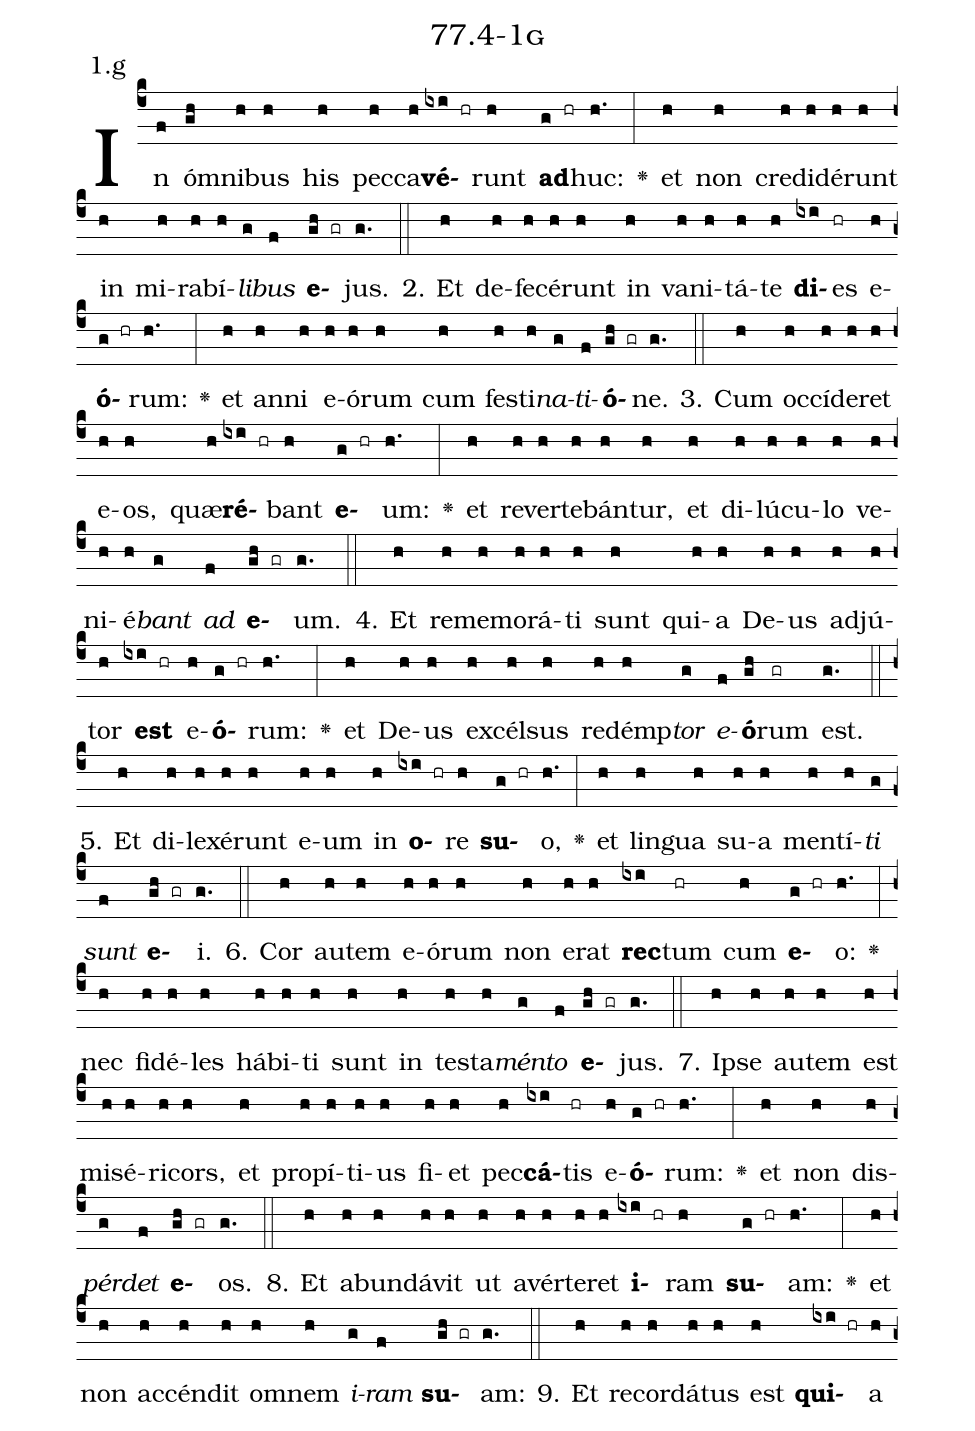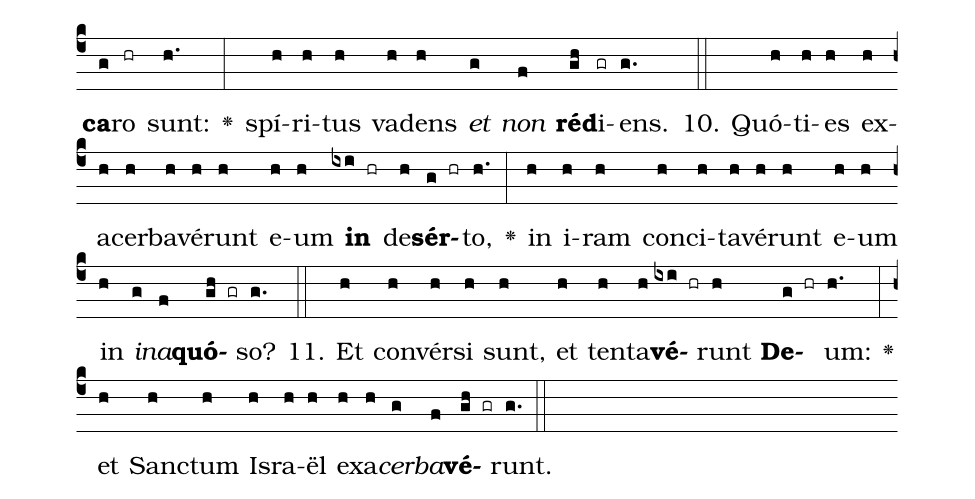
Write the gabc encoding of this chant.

name: 77.4-1g;
annotation: 1.g;
%%
(c4)In(f) óm(gh)ni(h)bus(h) his(h) pec(h)ca(h)<b>vé</b>(ixi hr)runt(h) <b>ad</b>(g hr)huc:(h.) <v>\greheightstar</v>(:) et(h) non(h) cre(h)di(h)dé(h)runt(h) in(h) mi(h)ra(h)bí(h)<i>li</i>(g)<i>bus</i>(f) <b>e</b>(gh gr)jus.(g.) (::)
2. Et(h) de(h)fe(h)cé(h)runt(h) in(h) va(h)ni(h)tá(h)te(h) <b>di</b>(ixi)es(hr) e(h)<b>ó</b>(g hr)rum:(h.) <v>\greheightstar</v>(:) et(h) an(h)ni(h) e(h)ó(h)rum(h) cum(h) fes(h)ti(h)<i>na</i>(g)<i>ti</i>(f)<b>ó</b>(gh gr)ne.(g.) (::)
3. Cum(h) oc(h)cí(h)de(h)ret(h) e(h)os,(h) quæ(h)<b>ré</b>(ixi hr)bant(h) <b>e</b>(g hr)um:(h.) <v>\greheightstar</v>(:) et(h) re(h)ver(h)te(h)bán(h)tur,(h) et(h) di(h)lú(h)cu(h)lo(h) ve(h)ni(h)é(h)<i>bant</i>(g) <i>ad</i>(f) <b>e</b>(gh gr)um.(g.) (::)
4. Et(h) re(h)me(h)mo(h)rá(h)ti(h) sunt(h) qui(h)a(h) De(h)us(h) ad(h)jú(h)tor(h) <b>est</b>(ixi hr) e(h)<b>ó</b>(g hr)rum:(h.) <v>\greheightstar</v>(:) et(h) De(h)us(h) ex(h)cél(h)sus(h) red(h)émp(h)<i>tor</i>(g) <i>e</i>(f)<b>ó</b>(gh)rum(gr) est.(g.) (::)
5. Et(h) di(h)le(h)xé(h)runt(h) e(h)um(h) in(h) <b>o</b>(ixi hr)re(h) <b>su</b>(g hr)o,(h.) <v>\greheightstar</v>(:) et(h) lin(h)gua(h) su(h)a(h) men(h)tí(h)<i>ti</i>(g) <i>sunt</i>(f) <b>e</b>(gh gr)i.(g.) (::)
6. Cor(h) au(h)tem(h) e(h)ó(h)rum(h) non(h) e(h)rat(h) <b>rec</b>(ixi)tum(hr) cum(h) <b>e</b>(g hr)o:(h.) <v>\greheightstar</v>(:) nec(h) fi(h)dé(h)les(h) há(h)bi(h)ti(h) sunt(h) in(h) tes(h)ta(h)<i>mén</i>(g)<i>to</i>(f) <b>e</b>(gh gr)jus.(g.) (::)
7. Ip(h)se(h) au(h)tem(h) est(h) mi(h)sé(h)ri(h)cors,(h) et(h) pro(h)pí(h)ti(h)us(h) fi(h)et(h) pec(h)<b>cá</b>(ixi)tis(hr) e(h)<b>ó</b>(g hr)rum:(h.) <v>\greheightstar</v>(:) et(h) non(h) dis(h)<i>pér</i>(g)<i>det</i>(f) <b>e</b>(gh gr)os.(g.) (::)
8. Et(h) ab(h)un(h)dá(h)vit(h) ut(h) a(h)vér(h)te(h)ret(h) <b>i</b>(ixi hr)ram(h) <b>su</b>(g hr)am:(h.) <v>\greheightstar</v>(:) et(h) non(h) ac(h)cén(h)dit(h) om(h)nem(h) <i>i</i>(g)<i>ram</i>(f) <b>su</b>(gh gr)am:(g.) (::)
9. Et(h) re(h)cor(h)dá(h)tus(h) est(h) <b>qui</b>(ixi hr)a(h) <b>ca</b>(g)ro(hr) sunt:(h.) <v>\greheightstar</v>(:) spí(h)ri(h)tus(h) va(h)dens(h) <i>et</i>(g) <i>non</i>(f) <b>réd</b>(gh)i(gr)ens.(g.) (::)
10. Quó(h)ti(h)es(h) ex(h)a(h)cer(h)ba(h)vé(h)runt(h) e(h)um(h) <b>in</b>(ixi hr) de(h)<b>sér</b>(g hr)to,(h.) <v>\greheightstar</v>(:) in(h) i(h)ram(h) con(h)ci(h)ta(h)vé(h)runt(h) e(h)um(h) in(h) <i>in</i>(g)<i>a</i>(f)<b>quó</b>(gh gr)so?(g.) (::)
11. Et(h) con(h)vér(h)si(h) sunt,(h) et(h) ten(h)ta(h)<b>vé</b>(ixi hr)runt(h) <b>De</b>(g hr)um:(h.) <v>\greheightstar</v>(:) et(h) Sanc(h)tum(h) Is(h)ra(h)ël(h) ex(h)a(h)<i>cer</i>(g)<i>ba</i>(f)<b>vé</b>(gh gr)runt.(g.) (::)
